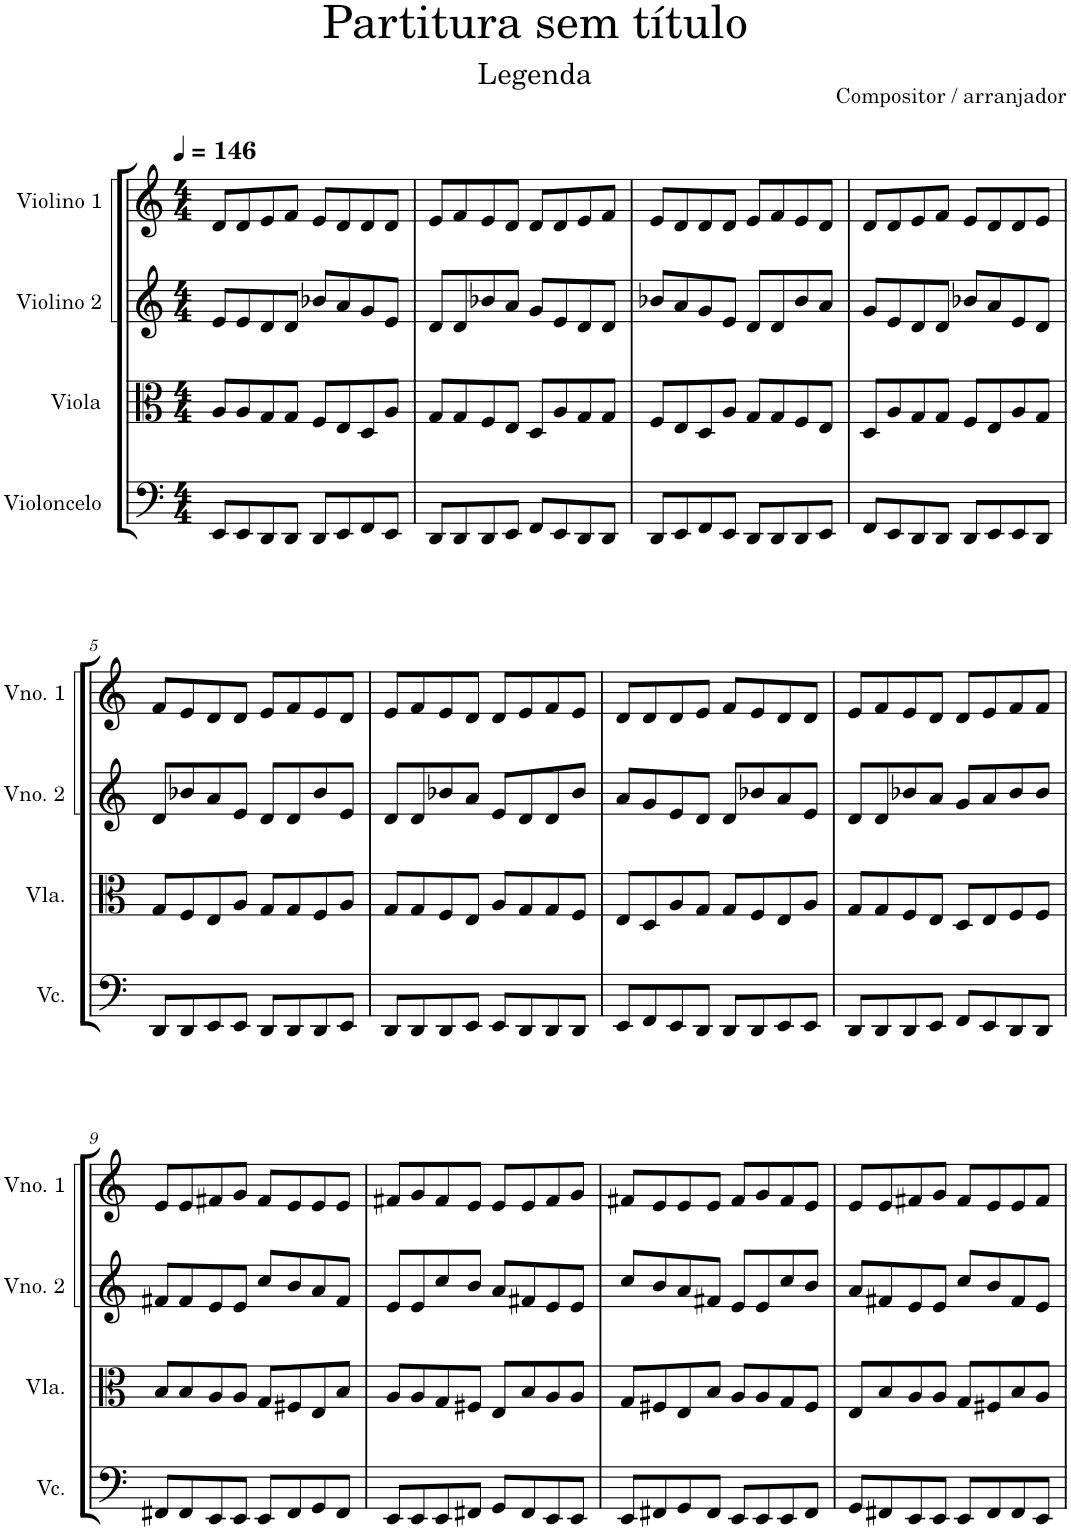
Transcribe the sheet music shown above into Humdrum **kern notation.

**kern	**kern	**kern	**kern
*part4	*part3	*part2	*part1
*staff4	*staff3	*staff2	*staff1
*I"Violoncelo	*I"Viola	*I"Violino 2	*I"Violino 1
*I'Vc.	*I'Vla.	*I'Vno. 2	*I'Vno. 1
*clefF4	*clefC3	*clefG2	*clefG2
*k[]	*k[]	*k[]	*k[]
*M4/4	*M4/4	*M4/4	*M4/4
*MM146	*MM146	*MM146	*MM146
=1	=1	=1	=1
8EE/L	8A/L	8e/L	8d/L
8EE/	8A/	8e/	8d/
8DD/	8G/	8d/	8e/
8DD/J	8G/J	8d/J	8f/J
8DD/L	8F/L	8b-X/L	8e/L
8EE/	8E/	8a/	8d/
8FF/	8D/	8g/	8d/
8EE/J	8A/J	8e/J	8d/J
=2	=2	=2	=2
8DD/L	8G/L	8d/L	8e/L
8DD/	8G/	8d/	8f/
8DD/	8F/	8b-X/	8e/
8EE/J	8E/J	8a/J	8d/J
8FF/L	8D/L	8g/L	8d/L
8EE/	8A/	8e/	8d/
8DD/	8G/	8d/	8e/
8DD/J	8G/J	8d/J	8f/J
=3	=3	=3	=3
8DD/L	8F/L	8b-X/L	8e/L
8EE/	8E/	8a/	8d/
8FF/	8D/	8g/	8d/
8EE/J	8A/J	8e/J	8d/J
8DD/L	8G/L	8d/L	8e/L
8DD/	8G/	8d/	8f/
8DD/	8F/	8b-/	8e/
8EE/J	8E/J	8a/J	8d/J
=4	=4	=4	=4
8FF/L	8D/L	8g/L	8d/L
8EE/	8A/	8e/	8d/
8DD/	8G/	8d/	8e/
8DD/J	8G/J	8d/J	8f/J
8DD/L	8F/L	8b-X/L	8e/L
8EE/	8E/	8a/	8d/
8EE/	8A/	8e/	8d/
8DD/J	8G/J	8d/J	8e/J
!!LO:LB:g=z
=5	=5	=5	=5
8DD/L	8G/L	8d/L	8f/L
8DD/	8F/	8b-X/	8e/
8EE/	8E/	8a/	8d/
8EE/J	8A/J	8e/J	8d/J
8DD/L	8G/L	8d/L	8e/L
8DD/	8G/	8d/	8f/
8DD/	8F/	8b-/	8e/
8EE/J	8A/J	8e/J	8d/J
=6	=6	=6	=6
8DD/L	8G/L	8d/L	8e/L
8DD/	8G/	8d/	8f/
8DD/	8F/	8b-X/	8e/
8EE/J	8E/J	8a/J	8d/J
8EE/L	8A/L	8e/L	8d/L
8DD/	8G/	8d/	8e/
8DD/	8G/	8d/	8f/
8DD/J	8F/J	8b-/J	8e/J
=7	=7	=7	=7
8EE/L	8E/L	8a/L	8d/L
8FF/	8D/	8g/	8d/
8EE/	8A/	8e/	8d/
8DD/J	8G/J	8d/J	8e/J
8DD/L	8G/L	8d/L	8f/L
8DD/	8F/	8b-X/	8e/
8EE/	8E/	8a/	8d/
8EE/J	8A/J	8e/J	8d/J
=8	=8	=8	=8
8DD/L	8G/L	8d/L	8e/L
8DD/	8G/	8d/	8f/
8DD/	8F/	8b-X/	8e/
8EE/J	8E/J	8a/J	8d/J
8FF/L	8D/L	8g/L	8d/L
8EE/	8E/	8a/	8e/
8DD/	8F/	8b-/	8f/
8DD/J	8F/J	8b-/J	8f/J
!!LO:LB:g=z
=9	=9	=9	=9
8FF#X/L	8B/L	8f#X/L	8e/L
8FF#/	8B/	8f#/	8e/
8EE/	8A/	8e/	8f#X/
8EE/J	8A/J	8e/J	8g/J
8EE/L	8G/L	8cc/L	8f#/L
8FF#/	8F#X/	8b/	8e/
8GG/	8E/	8a/	8e/
8FF#/J	8B/J	8f#/J	8e/J
=10	=10	=10	=10
8EE/L	8A/L	8e/L	8f#X/L
8EE/	8A/	8e/	8g/
8EE/	8G/	8cc/	8f#/
8FF#X/J	8F#X/J	8b/J	8e/J
8GG/L	8E/L	8a/L	8e/L
8FF#/	8B/	8f#X/	8e/
8EE/	8A/	8e/	8f#/
8EE/J	8A/J	8e/J	8g/J
=11	=11	=11	=11
8EE/L	8G/L	8cc/L	8f#X/L
8FF#X/	8F#X/	8b/	8e/
8GG/	8E/	8a/	8e/
8FF#/J	8B/J	8f#X/J	8e/J
8EE/L	8A/L	8e/L	8f#/L
8EE/	8A/	8e/	8g/
8EE/	8G/	8cc/	8f#/
8FF#/J	8F#/J	8b/J	8e/J
=12	=12	=12	=12
8GG/L	8E/L	8a/L	8e/L
8FF#X/	8B/	8f#X/	8e/
8EE/	8A/	8e/	8f#X/
8EE/J	8A/J	8e/J	8g/J
8EE/L	8G/L	8cc/L	8f#/L
8FF#/	8F#X/	8b/	8e/
8FF#/	8B/	8f#/	8e/
8EE/J	8A/J	8e/J	8f#/J
=	=	=	=
*-	*-	*-	*-
